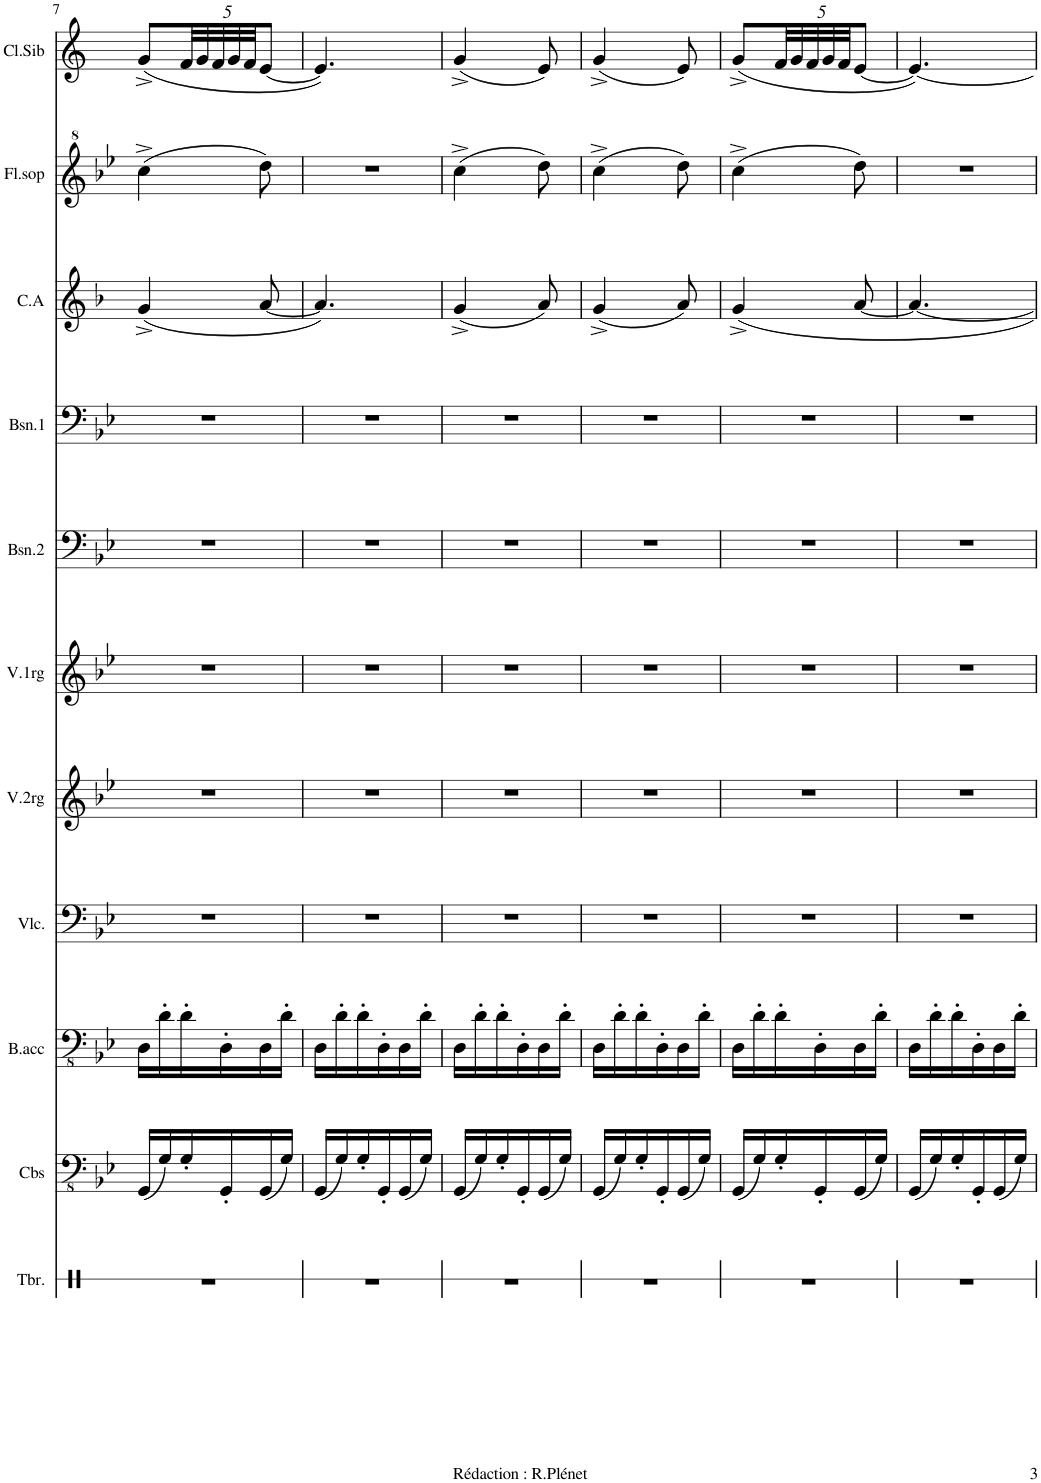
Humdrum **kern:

**kern	**kern	**kern	**kern	**kern	**kern	**kern	**kern	**kern	**kern	**kern
*part11	*part10	*part9	*part8	*part7	*part6	*part5	*part4	*part3	*part2	*part1
*staff11	*staff10	*staff9	*staff8	*staff7	*staff6	*staff5	*staff4	*staff3	*staff2	*staff1
*I"Tambourin	*I"Contrebasse (avec sourdine)	*I"Basse       accoustique (avec sourdine)	*I"Violoncelles	*I"Violons 2ème rang	*I"Violons 1er rang	*I"Basson 2	*I"Basson 1	*I"Cor Anglais	*I"Flûte à Bec     soprano	*I"Clarinette       en Sib
*I'Tbr.	*I'Cbs	*I'B.acc	*I'Vlc.	*I'V.2rg	*I'V.1rg	*I'Bsn.2	*I'Bsn.1	*I'C.A	*I'Fl.sop	*I'Cl.Sib
!!LO:PB:g=z
*clefX	*clefFv4	*clefFv4	*clefF4	*clefG2	*clefG2	*clefF4	*clefF4	*clefG2	*clefG^2	*clefG2
*	*Trd7c12	*	*	*	*	*	*	*Trd4c7	*	*Trd1c2
*k[]	*k[b-e-]	*k[b-e-]	*k[b-e-]	*k[b-e-]	*k[b-e-]	*k[b-e-]	*k[b-e-]	*k[b-]	*k[b-e-]	*k[]
*M3/8	*M3/8	*M3/8	*M3/8	*M3/8	*M3/8	*M3/8	*M3/8	*M3/8	*M3/8	*M3/8
=7	=7	=7	=7	=7	=7	=7	=7	=7	=7	=7
4.r	(16GGG/LL	16DD\LL	4.r	4.r	4.r	4.r	4.r	(4g^/	(4ccc^\	(8g^/L
.	16GG/)	16D'\	.	.	.	.	.	.	.	.
*	*	*	*	*	*	*	*	*	*	*Xbrackettup
.	16GG'/	16D'\	.	.	.	.	.	.	.	40f/LL
.	.	.	.	.	.	.	.	.	.	40g/
.	.	.	.	.	.	.	.	.	.	40f/
.	16GGG'/	16DD'\	.	.	.	.	.	.	.	.
.	.	.	.	.	.	.	.	.	.	40g/
.	.	.	.	.	.	.	.	.	.	40f/JJ
.	(16GGG/	16DD\	.	.	.	.	.	[8a/	8ddd\)	[8e/J
.	16GG/JJ)	16D'\JJ	.	.	.	.	.	.	.	.
=8	=8	=8	=8	=8	=8	=8	=8	=8	=8	=8
4.r	(16GGG/LL	16DD\LL	4.r	4.r	4.r	4.r	4.r	4.a/])	4.r	4.e/])
.	16GG/)	16D'\	.	.	.	.	.	.	.	.
.	16GG'/	16D'\	.	.	.	.	.	.	.	.
.	16GGG'/	16DD'\	.	.	.	.	.	.	.	.
.	(16GGG/	16DD\	.	.	.	.	.	.	.	.
.	16GG/JJ)	16D'\JJ	.	.	.	.	.	.	.	.
=9	=9	=9	=9	=9	=9	=9	=9	=9	=9	=9
4.r	(16GGG/LL	16DD\LL	4.r	4.r	4.r	4.r	4.r	(4g^/	(4ccc^\	(4g^/
.	16GG/)	16D'\	.	.	.	.	.	.	.	.
.	16GG'/	16D'\	.	.	.	.	.	.	.	.
.	16GGG'/	16DD'\	.	.	.	.	.	.	.	.
.	(16GGG/	16DD\	.	.	.	.	.	8a/)	8ddd\)	8e/)
.	16GG/JJ)	16D'\JJ	.	.	.	.	.	.	.	.
=10	=10	=10	=10	=10	=10	=10	=10	=10	=10	=10
4.r	(16GGG/LL	16DD\LL	4.r	4.r	4.r	4.r	4.r	(4g^/	(4ccc^\	(4g^/
.	16GG/)	16D'\	.	.	.	.	.	.	.	.
.	16GG'/	16D'\	.	.	.	.	.	.	.	.
.	16GGG'/	16DD'\	.	.	.	.	.	.	.	.
.	(16GGG/	16DD\	.	.	.	.	.	8a/)	8ddd\)	8e/)
.	16GG/JJ)	16D'\JJ	.	.	.	.	.	.	.	.
=11	=11	=11	=11	=11	=11	=11	=11	=11	=11	=11
4.r	(16GGG/LL	16DD\LL	4.r	4.r	4.r	4.r	4.r	4g^/	(4ccc^\	(8g^/L
.	16GG/)	16D'\	.	.	.	.	.	.	.	.
.	16GG'/	16D'\	.	.	.	.	.	.	.	40f/LL
.	.	.	.	.	.	.	.	.	.	40g/
.	.	.	.	.	.	.	.	.	.	40f/
.	16GGG'/	16DD'\	.	.	.	.	.	.	.	.
.	.	.	.	.	.	.	.	.	.	40g/
.	.	.	.	.	.	.	.	.	.	40f/JJ
.	(16GGG/	16DD\	.	.	.	.	.	[8a/	8ddd\)	[8e/J
.	16GG/JJ)	16D'\JJ	.	.	.	.	.	.	.	.
=12	=12	=12	=12	=12	=12	=12	=12	=12	=12	=12
4.r	(16GGG/LL	16DD\LL	4.r	4.r	4.r	4.r	4.r	4.a/_	4.r	4.e/_)
.	16GG/)	16D'\	.	.	.	.	.	.	.	.
.	16GG'/	16D'\	.	.	.	.	.	.	.	.
.	16GGG'/	16DD'\	.	.	.	.	.	.	.	.
.	(16GGG/	16DD\	.	.	.	.	.	.	.	.
.	16GG/JJ)	16D'\JJ	.	.	.	.	.	.	.	.
=	=	=	=	=	=	=	=	=	=	=
*-	*-	*-	*-	*-	*-	*-	*-	*-	*-	*-
